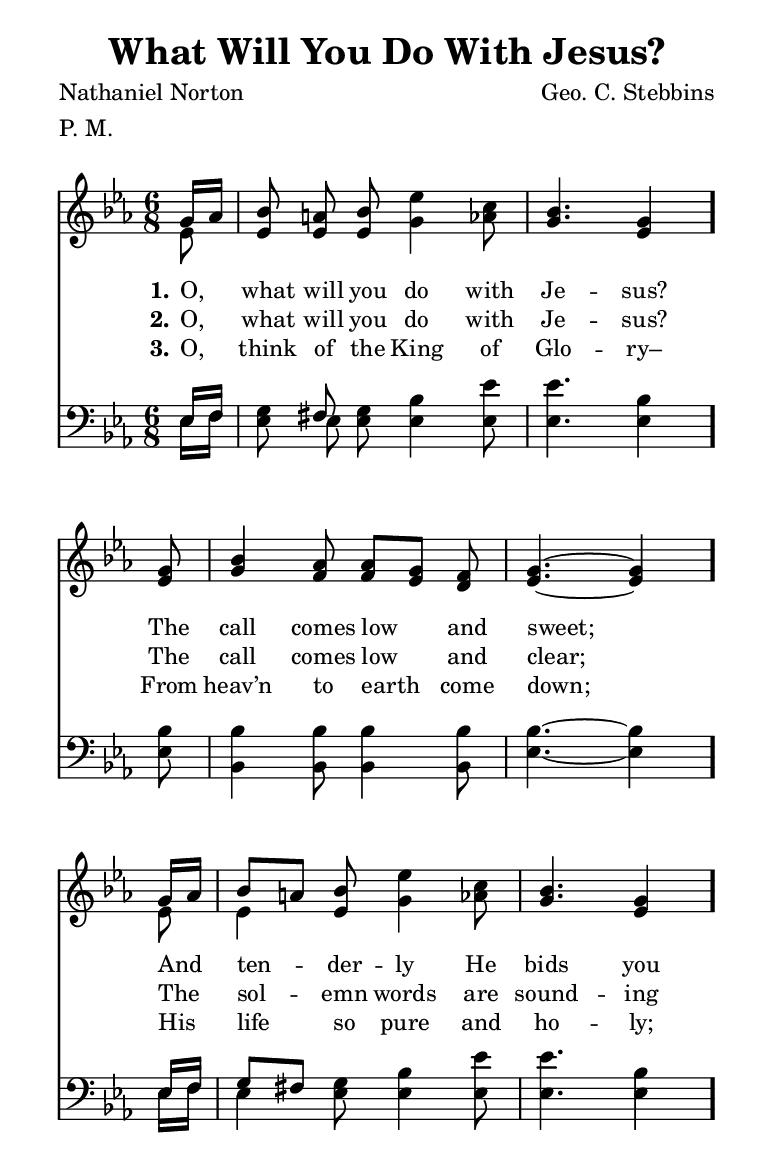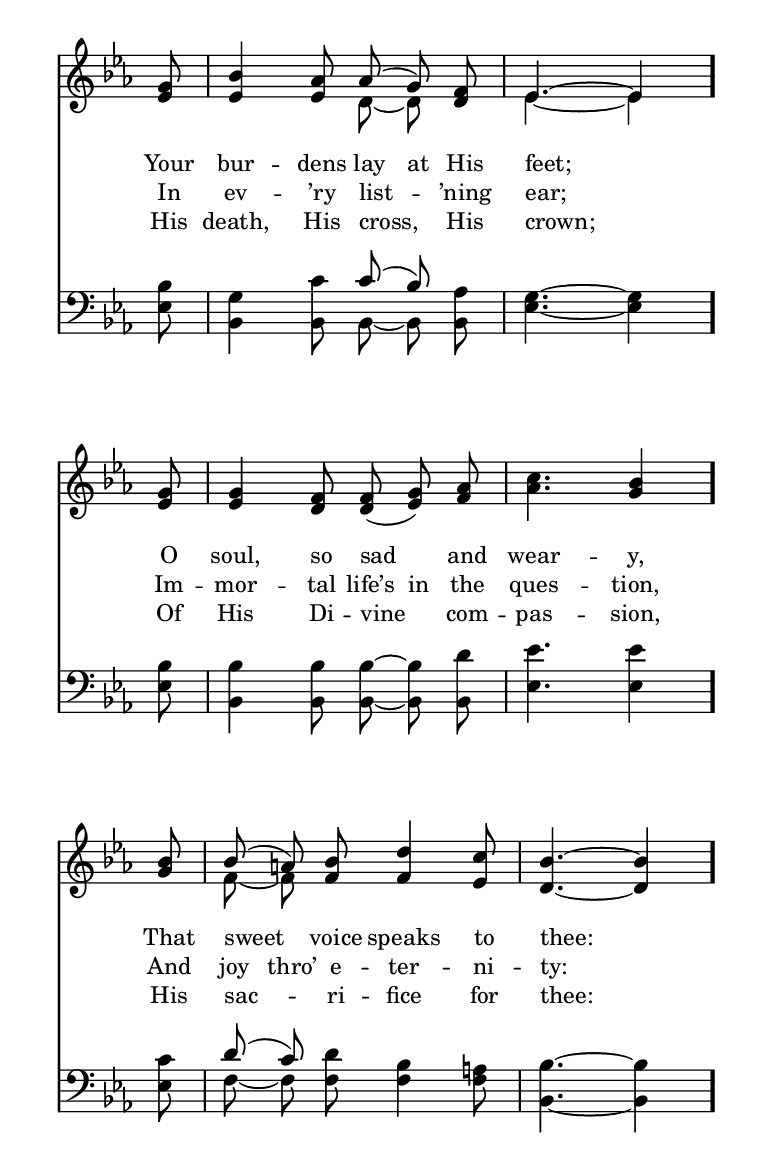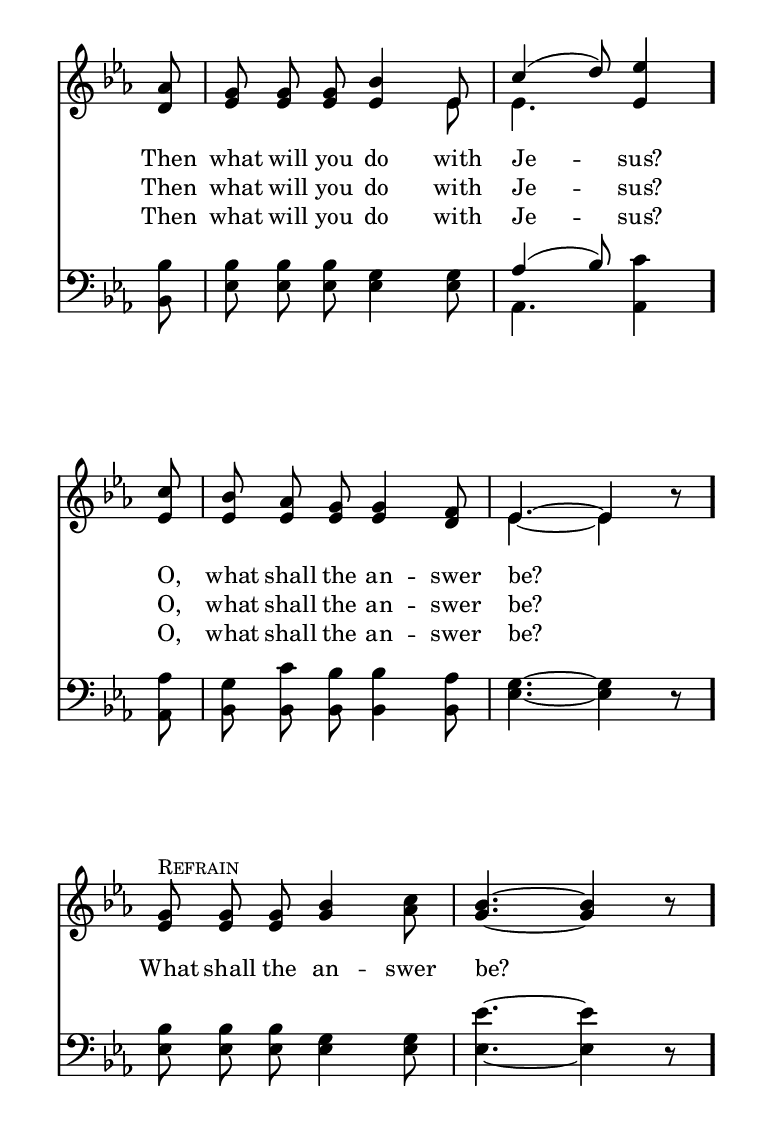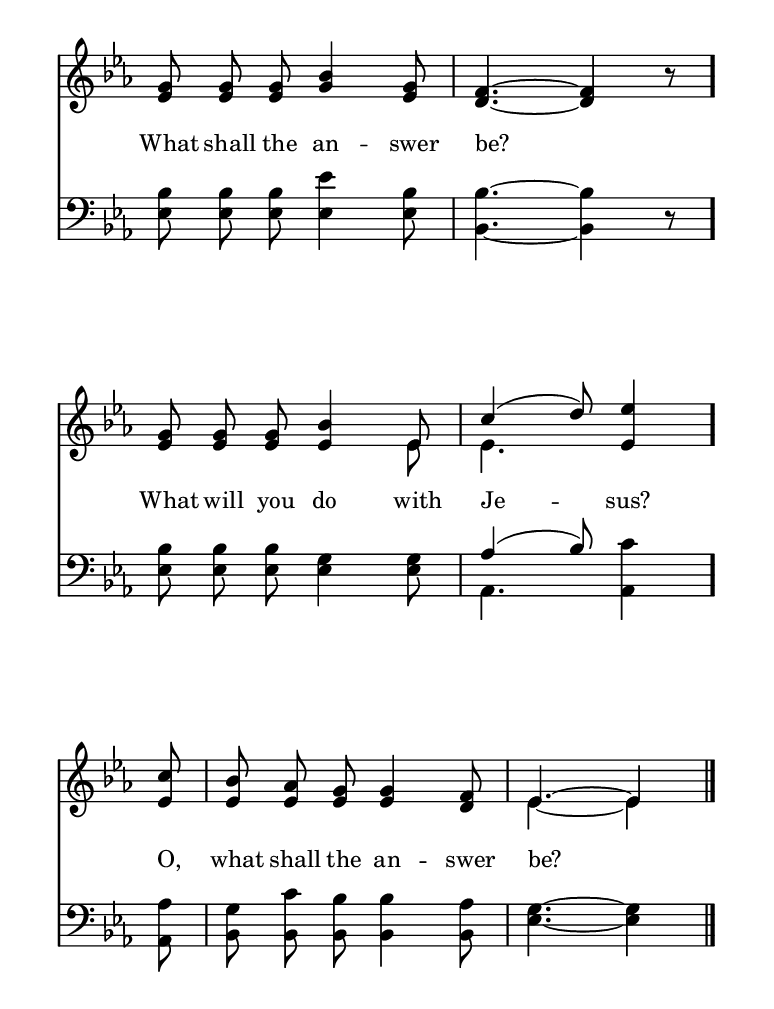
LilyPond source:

\include "common/global.ily"
\paper {
  \include "common/paper.ily"
  %ragged-bottom = ##t
  ragged-last-bottom = ##t
  systems-per-page = #(cond (is-eogsized 4) (#t #f))
  system-count = #(cond (is-eogsized 6) (#t #f))
  page-count = #(cond (is-eogsized 2) (#t #f))
}

\header{
  hymnnumber = "134"
  title = "What Will You Do With Jesus?"
  tunename = ""
  meter = "P. M."
  poet = "Nathaniel Norton"
  composer = "Geo. C. Stebbins"
  %copyright = ""
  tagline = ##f
}

% for fermata in MIDI
ta = { \tempo 4=80 }
tb = { \tempo 4=40 }

global = {
  \include "common/overrides.ily"
  \override Staff.TimeSignature.style = #'numbered
  \time 6/8
  \override Score.MetronomeMark.transparent = ##t % hide all fermata changes too
  \ta
  \key ees \major
  \partial 8
  \autoBeamOff
}

notesSoprano = {
\global
\relative c'' {

  g16[ aes] | bes8 a bes ees4 c8 | bes4. g4
  g8 | bes4 aes8 aes[ g] f | g4. ~ g4
  g16[ aes] | bes8[ a] bes ees4 c8 | bes4. g4
  g8 | bes4 aes8 aes( g) f | ees4. ~ ees4
  g8 | g4 f8 f( g) aes | c4. bes4
  bes8 | bes( a) bes d4 c8 | bes4. ~ bes4
  aes8 | g g g bes4 ees,8 | c'4( d8) \tb ees4 \ta
  c8 | bes aes g g4 f8 | ees4. ~ ees4 r8 |

  << s^\markup { \small \caps "Refrain" }
  { g8 g g bes4 c8 | bes4. ~ bes4 r8 } >>
  g8 g g bes4 g8 | f4. ~ f4 r8 |
  g g g bes4 ees,8 | c'4( d8) \tb ees4 \ta
  c8 | bes aes g g4 f8 | ees4. ~ ees4

  \bar "|."

}
}

notesAlto = {
\global
\relative e' {

  ees8 | ees ees ees g4 aes8 | g4. ees4
  ees8 | g4 f8 f[ ees] d | ees4. ~ ees4
  ees8 | ees4 ees8 g4 aes8 | g4. ees4
  ees8 | ees4 ees8 d ~ d d | ees4. ~ ees4
  ees8 | ees4 d8 d( ees) f | aes4. g4
  g8 | f ~ f f f4 ees8 | d4. ~ d4
  d8 | ees ees ees ees4 ees8 | ees4. ees4
  ees8 | ees ees ees ees4 d8 | ees4. ~ ees4 r8 |

  ees8 ees ees g4 aes8 | g4. ~ g4 r8 |
  ees8 ees ees g4 ees8 | d4. ~ d4 r8 |
  ees ees ees ees4 ees8 | ees4. ees4
  ees8 | ees ees ees ees4 d8 | ees4. ~ ees4

}
}

notesTenor = {
\global
\relative a {

  ees16[ f] | g8 fis g bes4 ees8 | ees4. bes4
  bes8 | bes4 bes8 bes4 bes8 | bes4. ~ bes4
  ees,16[ f] | g8[ fis] g bes4 ees8 | ees4. bes4
  bes8 | g4 c8 c( bes) aes | g4. ~ g4
  bes8 | bes4 bes8 bes ~ bes d | ees4. ees4
  c8 | d( c) d bes4 a8 | bes4. ~ bes4
  bes8 | bes bes bes g4 g8 | aes4( bes8) c4
  aes8 | g c bes bes4 aes8 | g4. ~ g4 r8 |

  bes8 bes bes g4 g8 | ees'4. ~ ees4 r8 |
  bes8 bes bes ees4 bes8 | bes4. ~ bes4 r8 |
  bes bes bes g4 g8 | aes4( bes8) c4
  aes8 | g c bes bes4 aes8 | g4. ~ g4

}
}

notesBass = {
\global
\relative f {

  ees16[ f] | ees8 ees ees ees4 ees8 | ees4. ees4
  ees8 | bes4 bes8 bes4 bes8 | ees4. ~ ees4
  ees16[ f] | ees4 ees8 ees4 ees8 | ees4. ees4
  ees8 | bes4 bes8 bes ~ bes bes | ees4. ~ ees4
  ees8 | bes4 bes8 bes ~ bes bes | ees4. ees4
  ees8 | f ~ f f f4 f8 | bes,4. ~ bes4
  bes8 | ees ees ees ees4 ees8 | aes,4. aes4
  aes8 | bes bes bes bes4 bes8 | ees4. ~ ees4 r8 |

  ees8 ees ees ees4 ees8 | ees4. ~ ees4 r8 |
  ees8 ees ees ees4 ees8 | bes4. ~ bes4 r8 |
  ees ees ees ees4 ees8 | aes,4. aes4
  aes8 | bes bes bes bes4 bes8 | ees4. ~ ees4

}
}

Refrain = \lyricmode {

What shall the an -- swer be? \bar "."
What shall the an -- swer be? \bar "." \break
What will you do with Je -- sus? \bar "."
O, what shall the an -- swer be? \bar "." \break

}

wordsA = \lyricmode {
\set stanza = "1."

O, what will you do with Je -- sus? \bar "."
The call comes low and sweet; \bar "." \break
And ten -- der -- ly He bids you \bar "."
Your bur -- dens { \mon } lay at { \moff } His feet; \bar "." \break
O soul, so sad and wear -- y, \bar "."
That sweet voice speaks to thee: \bar "." \break
Then what will you do with Je -- sus? \bar "."
O, what shall the an -- swer be? \bar "." \break

}

wordsB = \lyricmode {
\set stanza = "2."

O, what will you do with Je -- sus?
The call comes low and clear;
The sol -- emn words are sound -- ing
In ev -- ’ry list -- ’ning ear;
Im -- mor -- tal { \mon } life’s in { \moff } the ques -- tion,
And { \mon } joy thro’ { \moff } e -- ter -- ni -- ty:
Then what will you do with Je -- sus?
O, what shall the an -- swer be?

\Refrain

}

wordsC = \lyricmode {
\set stanza = "3."

O, think of the King of Glo -- ry–
From heav’n to earth come down;
His life so pure and ho -- ly;
His death, His cross, His crown;
Of His Di -- vine com -- pas -- sion,
His sac -- ri -- fice for thee:
Then what will you do with Je -- sus?
O, what shall the an -- swer be?

}

\score {
  \context ChoirStaff <<
    \context Staff = upper <<
      \set Staff.autoBeaming = ##f
      \set ChoirStaff.systemStartDelimiter = #'SystemStartBar
      \set ChoirStaff.printPartCombineTexts = ##f
      \partcombine #'(2 . 9) \notesSoprano \notesAlto
      \context NullVoice = sopranos { \voiceOne << \notesSoprano >> }
      \context NullVoice = altos { \voiceTwo << \notesAlto >> }
      \context Lyrics = one   \lyricsto sopranos \wordsA
      \context Lyrics = two   \lyricsto sopranos \wordsB
      \context Lyrics = three \lyricsto sopranos \wordsC
    >>
    \context Staff = men <<
      \set Staff.autoBeaming = ##f
      \clef bass
      \set ChoirStaff.printPartCombineTexts = ##f
      \partcombine #'(2 . 9) \notesTenor \notesBass
      \context NullVoice = tenors { \voiceOne << \notesTenor >> }
      \context NullVoice = basses { \voiceTwo << \notesBass >> }
    >>
  >>
  \layout {
    \include "common/layout.ily"
  }
  \midi{
    \include "common/midi.ily"
  }
}

\version "2.19.49"  % necessary for upgrading to future LilyPond versions.

% vi:set et ts=2 sw=2 ai nocindent syntax=lilypond:
